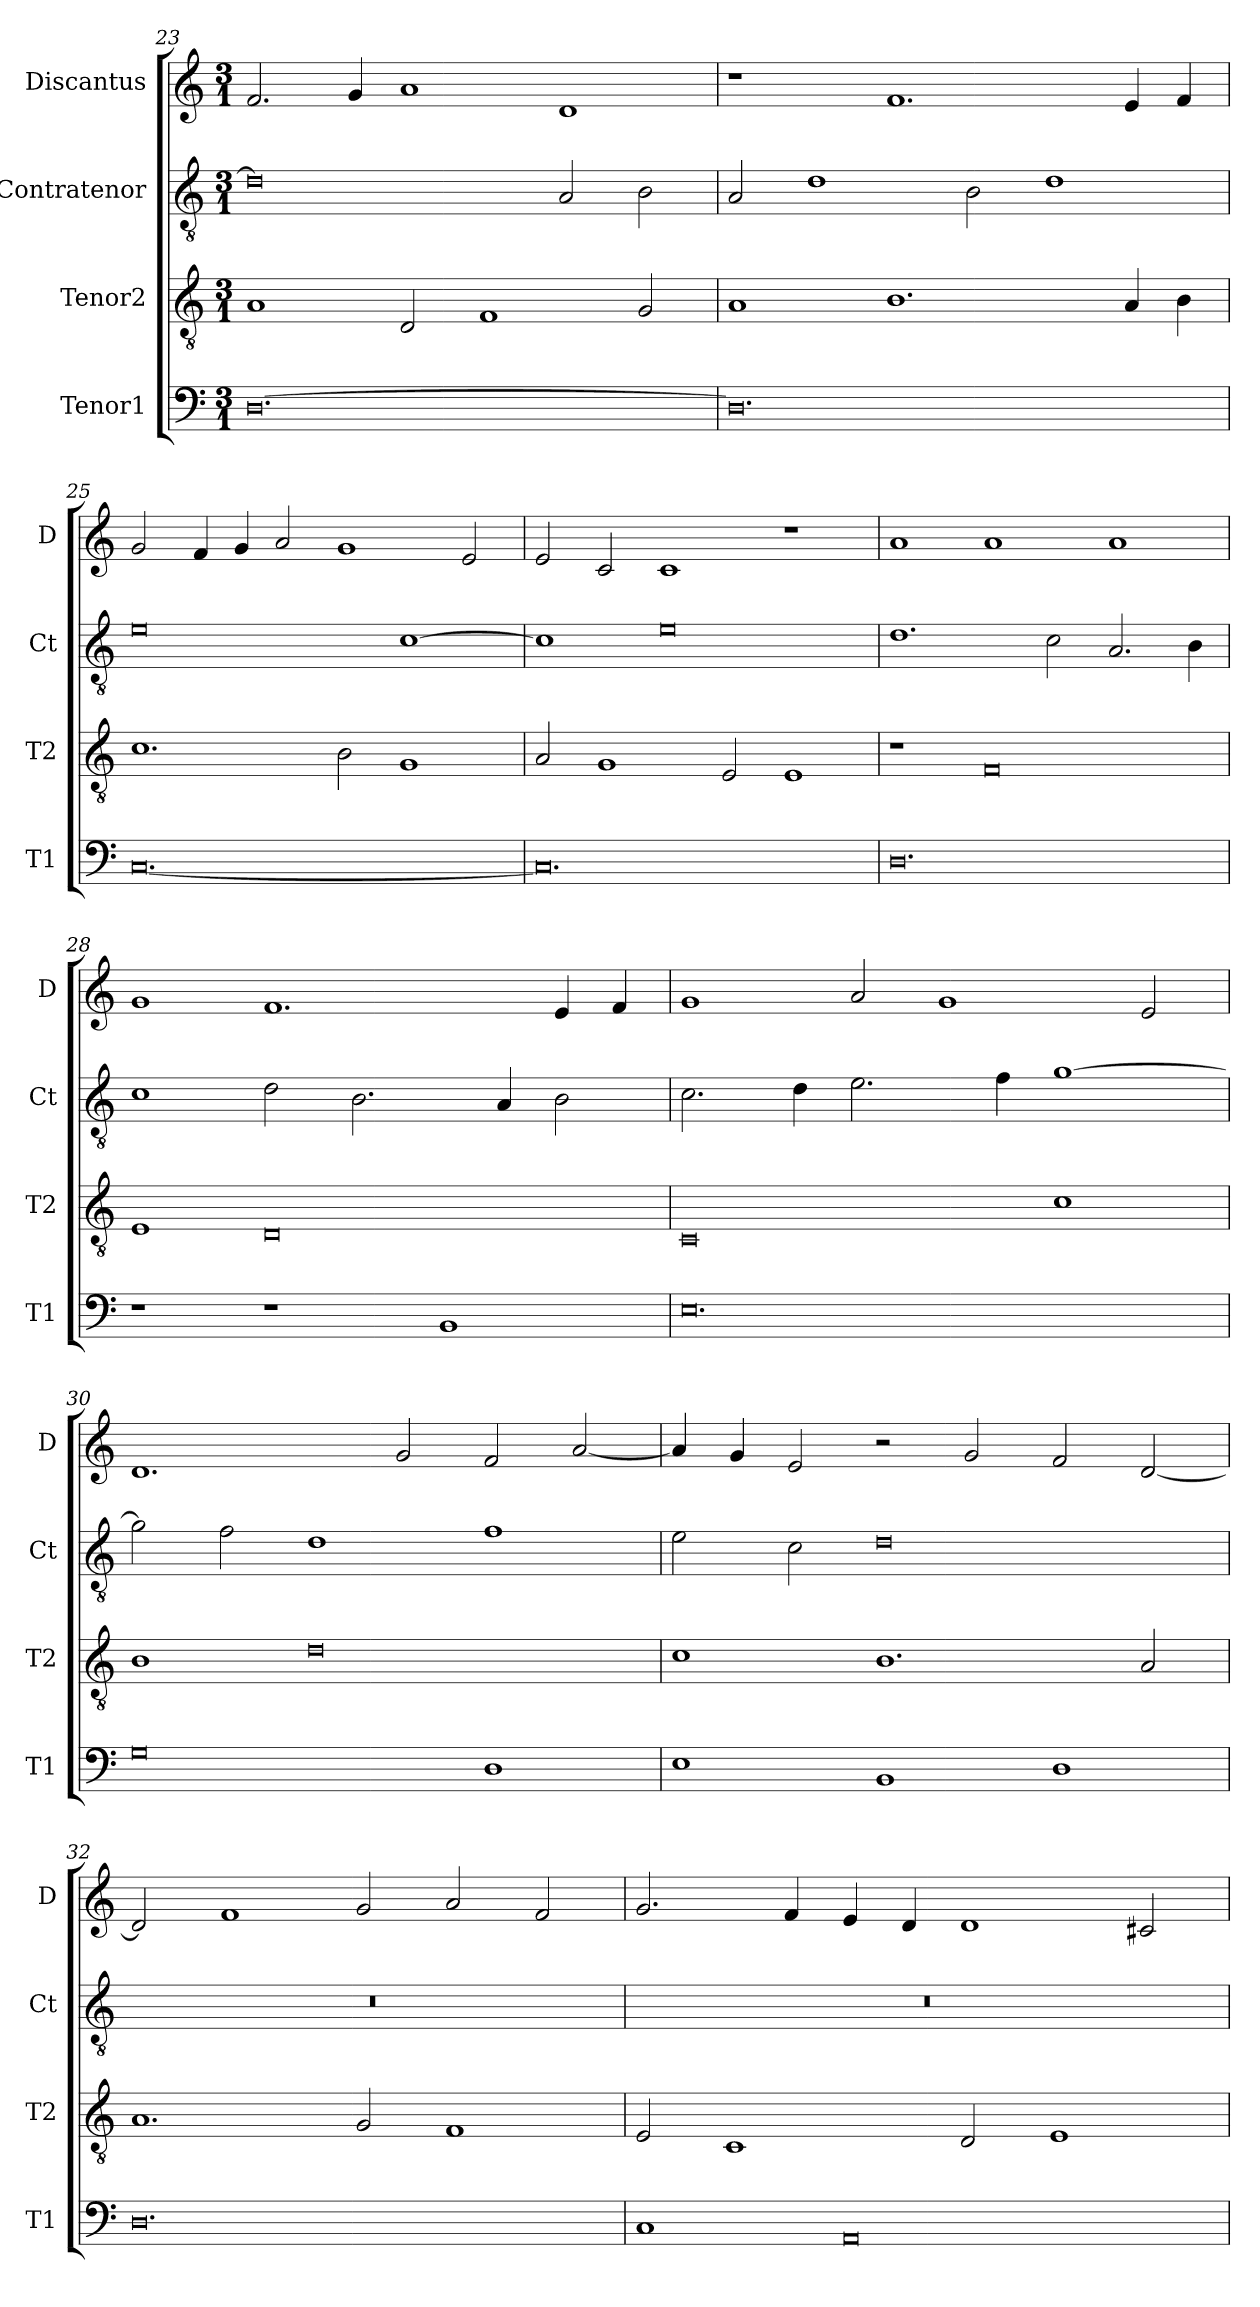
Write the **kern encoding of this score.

**kern	**kern	**kern	**kern
*part4	*part3	*part2	*part1
*staff4	*staff3	*staff2	*staff1
*I"Tenor1	*I"Tenor2	*I"Contratenor	*I"Discantus
*I'T1	*I'T2	*I'Ct	*I'D
*clefF4	*clefGv2	*clefGv2	*clefG2
*k[]	*k[]	*k[]	*k[]
*M3/1	*M3/1	*M3/1	*M3/1
=23	=23	=23	=23
[0.D	1A	0d]	2.f/
.	.	.	4g/
.	2D/	.	1a
.	1F	.	.
.	.	2A/	1d
.	2G/	2B\	.
=24	=24	=24	=24
0.D]	1A	2A/	1r
.	.	1d	.
.	1.B	.	1.f
.	.	2B\	.
.	.	1d	.
.	4A/	.	4e/
.	4B\	.	4f/
=25	=25	=25	=25
[0.C	1.c	0e	2g/
.	.	.	4f/
.	.	.	4g/
.	.	.	2a/
.	2B\	.	1g
.	1G	[1c	.
.	.	.	2e/
=26	=26	=26	=26
0.C]	2A/	1c]	2e/
.	1G	.	2c/
.	.	0e	1c
.	2E/	.	.
.	1E	.	1r
=27	=27	=27	=27
0.D	1r	1.d	1a
.	0F	.	1a
.	.	2c\	.
.	.	2.A/	1a
.	.	4B\	.
=28	=28	=28	=28
1r	1E	1c	1g
1r	0D	2d\	1.f
.	.	2.B\	.
1BB	.	.	.
.	.	4A/	.
.	.	2B\	4e/
.	.	.	4f/
=29	=29	=29	=29
0.E	0C	2.c\	1g
.	.	4d\	.
.	.	2.e\	2a/
.	.	.	1g
.	.	4f\	.
.	1c	[1g	.
.	.	.	2e/
=30	=30	=30	=30
0G	1B	2g\]	1.d
.	.	2f\	.
.	0d	1d	.
.	.	.	2g/
1D	.	1f	2f/
.	.	.	[2a/
=31	=31	=31	=31
1E	1c	2e\	4a/]
.	.	.	4g/
.	.	2c\	2e/
1BB	1.B	0d	2r
.	.	.	2g/
1D	.	.	2f/
.	2A/	.	[2d/
=32	=32	=32	=32
0.D	1.A	0.r	2d/]
.	.	.	1f
.	2G/	.	2g/
.	1F	.	2a/
.	.	.	2f/
=33	=33	=33	=33
1C	2E/	0.r	2.g/
.	1C	.	.
.	.	.	4f/
0AA	.	.	4e/
.	.	.	4d/
.	2D/	.	1d
.	1E	.	.
.	.	.	2c#X/
=	=	=	=
*-	*-	*-	*-
